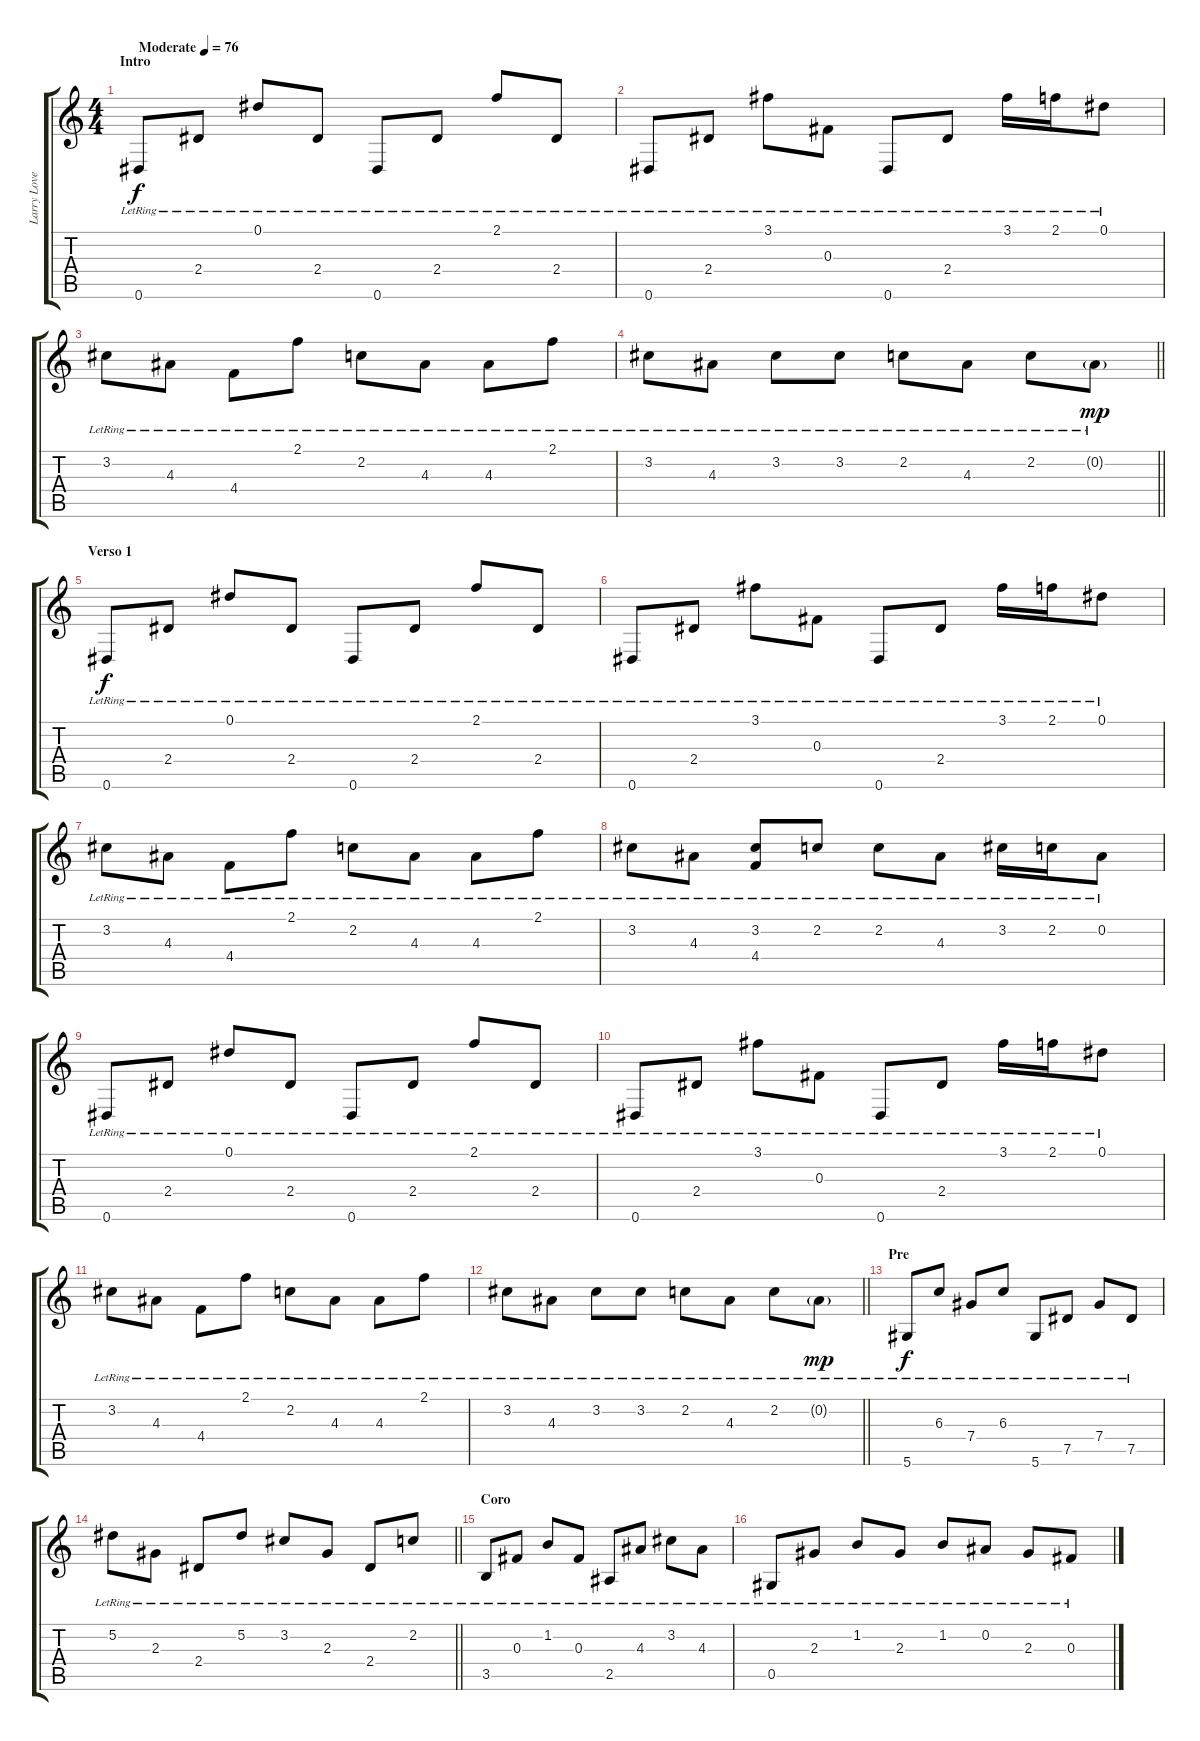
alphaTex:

\track ("Larry Love" "Larry Love") {instrument electricguitarclean}
\staff {score tabs}
\tuning (Eb4 Bb3 Gb3 Db3 Ab2 Eb2) {hide}
\ts (4 4)
\section ("" "Intro")
\tempo (76 "Moderate")
\clef g2
\ks c
0.6{lr}.8{dy f instrument electricguitarclean} 2.4{lr}.8 0.1{lr}.8 2.4{lr}.8 0.6{lr}.8 2.4{lr}.8 2.1{lr}.8 2.4{lr}.8 |
0.6{lr}.8 2.4{lr}.8 3.1{lr}.8 0.3{lr}.8 0.6{lr}.8 2.4{lr}.8 3.1{lr}.16 2.1{lr}.16 0.1{lr}.8 |
3.2{lr}.8 4.3{lr}.8 4.4{lr}.8 2.1{lr}.8 2.2{lr}.8 4.3{lr}.8 4.3{lr}.8 2.1{lr}.8 |
\barLineRight lightlight
3.2{lr}.8 4.3{lr}.8 3.2{lr}.8 3.2{lr}.8 2.2{lr}.8 4.3{lr}.8 2.2{lr}.8 0.2{g lr}.8{dy mp} |
\section ("" "Verso 1")
0.6{lr}.8{dy f} 2.4{lr}.8 0.1{lr}.8 2.4{lr}.8 0.6{lr}.8 2.4{lr}.8 2.1{lr}.8 2.4{lr}.8 |
0.6{lr}.8 2.4{lr}.8 3.1{lr}.8 0.3{lr}.8 0.6{lr}.8 2.4{lr}.8 3.1{lr}.16 2.1{lr}.16 0.1{lr}.8 |
3.2{lr}.8 4.3{lr}.8 4.4{lr}.8 2.1{lr}.8 2.2{lr}.8 4.3{lr}.8 4.3{lr}.8 2.1{lr}.8 |
3.2{lr}.8 4.3{lr}.8 (3.2{lr} 4.4{lr}).8 2.2{lr}.8 2.2{lr}.8 4.3{lr}.8 3.2{lr}.16 2.2{lr}.16 0.2{lr}.8 |
0.6{lr}.8 2.4{lr}.8 0.1{lr}.8 2.4{lr}.8 0.6{lr}.8 2.4{lr}.8 2.1{lr}.8 2.4{lr}.8 |
0.6{lr}.8 2.4{lr}.8 3.1{lr}.8 0.3{lr}.8 0.6{lr}.8 2.4{lr}.8 3.1{lr}.16 2.1{lr}.16 0.1{lr}.8 |
3.2{lr}.8 4.3{lr}.8 4.4{lr}.8 2.1{lr}.8 2.2{lr}.8 4.3{lr}.8 4.3{lr}.8 2.1{lr}.8 |
\barLineRight lightlight
3.2{lr}.8 4.3{lr}.8 3.2{lr}.8 3.2{lr}.8 2.2{lr}.8 4.3{lr}.8 2.2{lr}.8 0.2{g lr}.8{dy mp} |
\section ("" "Pre")
5.6{lr}.8{dy f} 6.3{lr}.8 7.4{lr}.8 6.3{lr}.8 5.6{lr}.8 7.5{lr}.8 7.4{lr}.8 7.5{lr}.8 |
\barLineRight lightlight
5.2{lr}.8 2.3{lr}.8 2.4{lr}.8 5.2{lr}.8 3.2{lr}.8 2.3{lr}.8 2.4{lr}.8 2.2{lr}.8 |
\section ("" "Coro")
3.5{lr}.8 0.3{lr}.8 1.2{lr}.8 0.3{lr}.8 2.5{lr}.8 4.3{lr}.8 3.2{lr}.8 4.3{lr}.8 |
0.5{lr}.8 2.3{lr}.8 1.2{lr}.8 2.3{lr}.8 1.2{lr}.8 0.2{lr}.8 2.3{lr}.8 0.3{lr}.8
